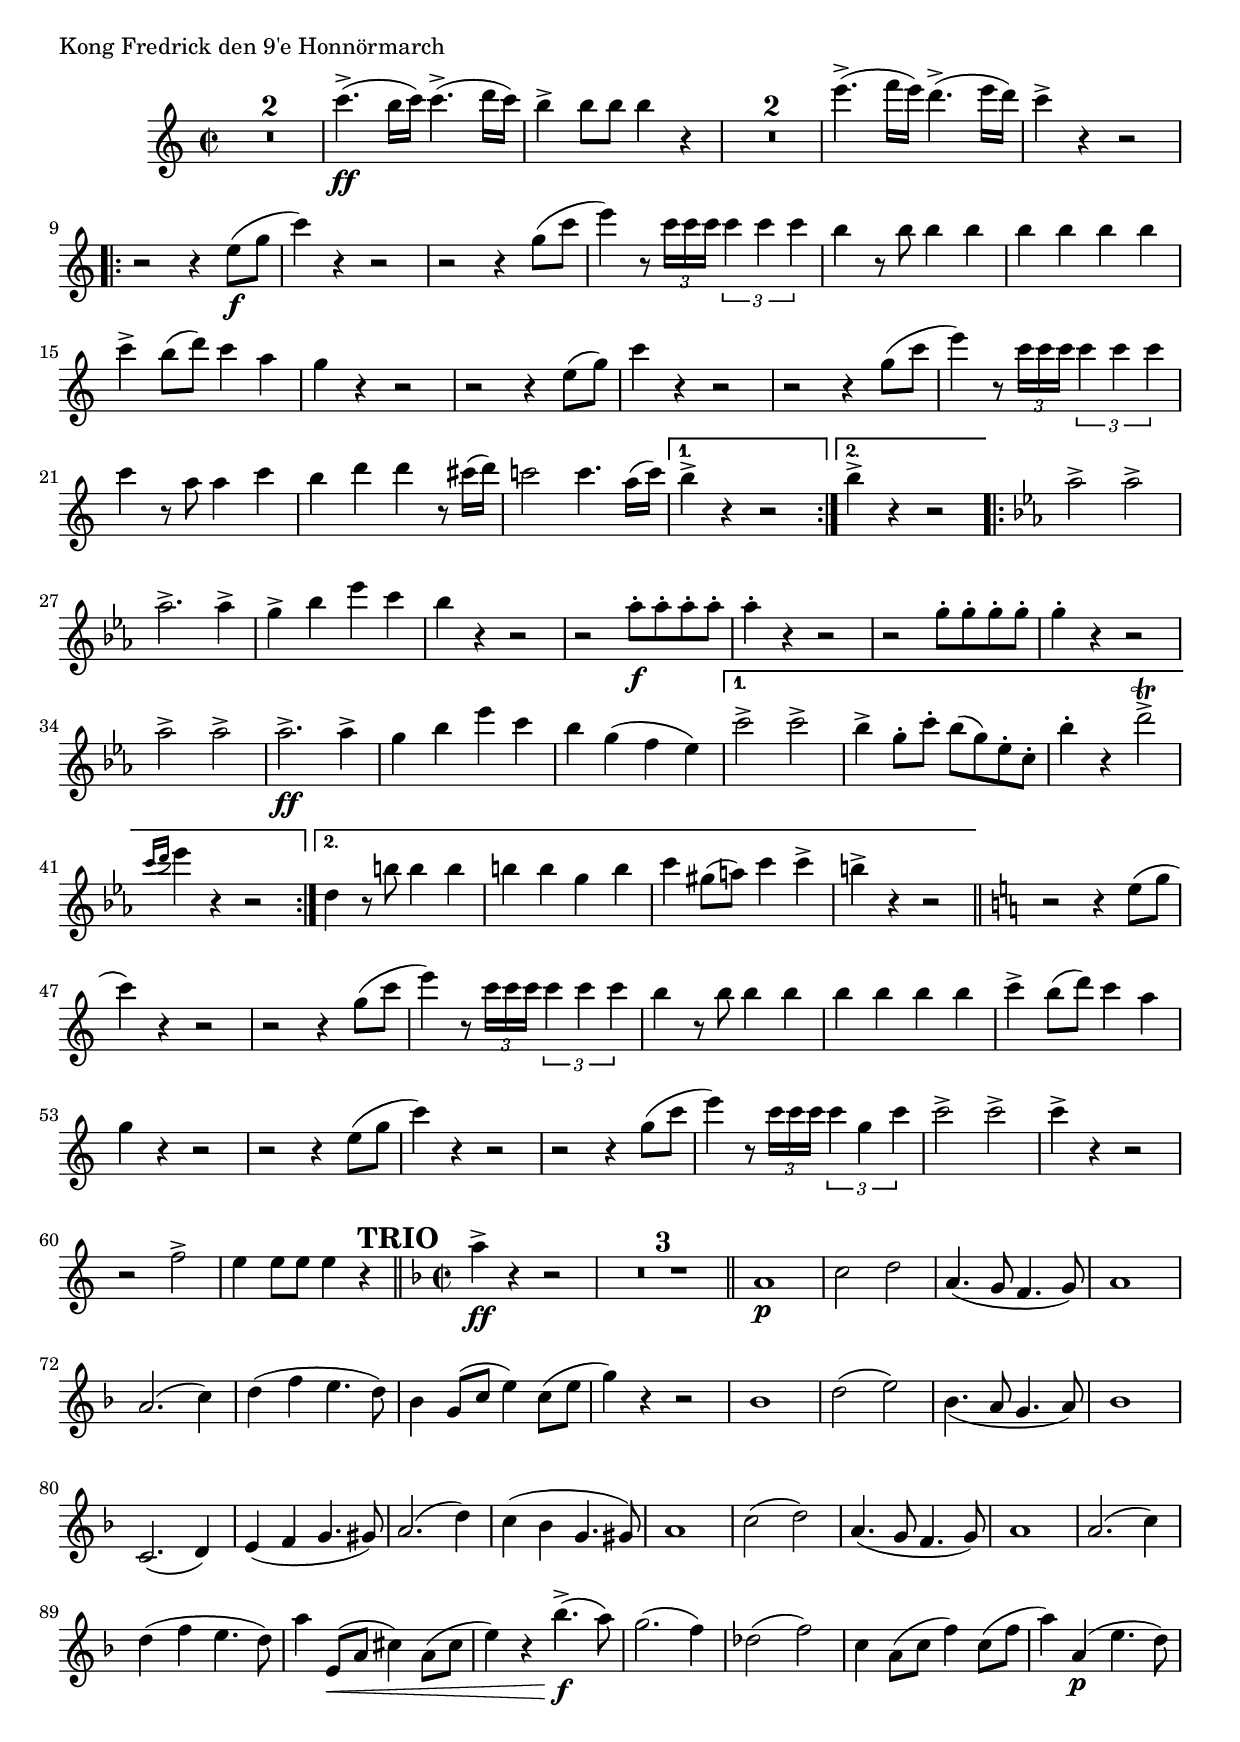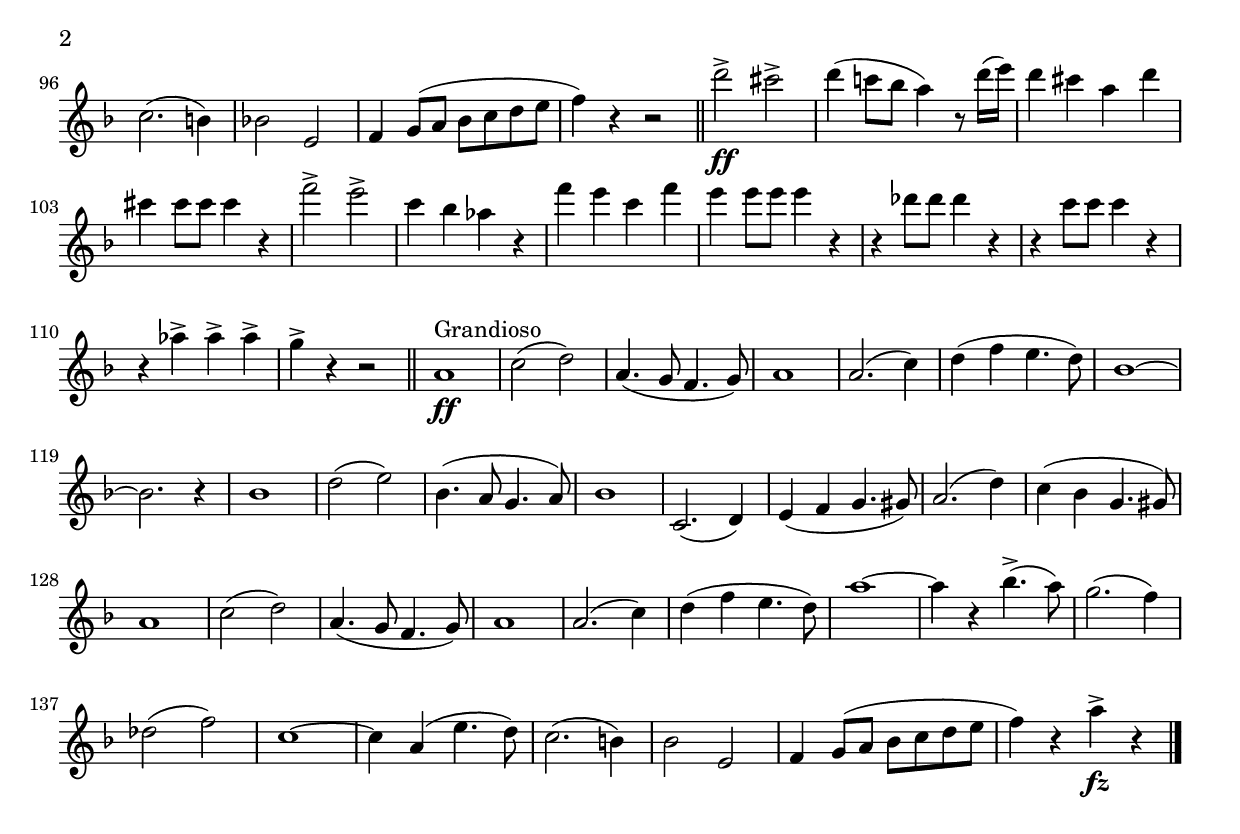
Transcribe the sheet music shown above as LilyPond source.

\version "2.18.0"
% When ready to include in collection:	1. Comment out top section with \Include file(s)
%					2. \midi section if present.
%Comment out from here
%{
\include "../../../Includes/Polis_format.ily"

%...to here
%}


  \score {

    % Svenska Polisens Marscher: 1. Kong Fredrick Honnormarch    
    \relative c'' { 
    	    \key c \major \time 2/2 
    	    \compressFullBarRests
    	    \set Score.markFormatter = #format-mark-box-letters
    	     
    	    R1*2           |c'4.->\ff (b16 c) c4.-> (d16 c) |b4->  b8 b b4 r   |
    	    R1*2  	   |e4.-> (f16 e) d4.-> (e16 d)     |c4->  r r2        |
    	    
   	    \repeat volta 2 {r r4 e,8\f (g  |c4) r r2       |r r4 g8 (c        |
    	    e4) r8 \times 2/3 {c16 c c } \times 2/3 {c4 c c }                  |
%            e4) r r r |
    	    b4 r8 b b4 b   |b b b b        |c-> b8 (d) c4 a |g r r2            |
    	    r r4 e8 (g)    |c4 r r2        |r r4 g8 (c      |
    	    e4) r8 \times 2/3 {c16 c c  } \times 2/3 {c4 c c  }                |
%            e4) r r r |
            c4 r8 a a4 c   |b  d d r8 cis16 (d)             |c!2 c4.  a16( c)  |
    } % end of repeat except alternate endings
    	   \alternative {        
    	   	{b4->  r r2| }
    	   	{b4->  r r2| }
    } %close alternatives
  
    \key es \major
    
    \repeat volta 2 {  
    	    aes2->  aes->   |aes2.->  aes4-> |g->  bes ees c  |bes r r2        |
    	    r aes8-.\f aes-.  aes-.  aes-.   |aes4-.  r r2    |
    	    r g8-.  g-.  g-.  g-. 	     |g4-.  r r2      |aes->  aes->    |
    	    aes2.->\ff  aes4->               |g bes ees c     |bes4 g( f ees)  |
    } % end of repeat except alternate endings
     	    \alternative{
    	    	{c'2-> c->  |bes4-> g8-.  c-.  bes  (g)  ees-.  c-.            |
    	    	bes'4-. r d2->\trill         |\acciaccatura {c16 d} ees4 r r2  |
    	    	}
    	    	{ d,4 r8 b' b4 b             |b b g b         |
    	    	c gis8 (a) c4 c->	     |b->  r r2 \bar "||"              |
    	    	}
    	    } %close alternatives
    	    
    \key c \major 
    r2 r4 e,8( g   |c4) r r2       |r r4 g8( c     |
    e4) r8 \tuplet 3/2{c16 c c  } \tuplet 3/2{c4 c c  }       |b4 r8 b b4 b    |
    b b b b        |
    c-> b8 (d) c4 a|g r r2         |r r4 e8( g     |c4) r r2  |r r4 g8( c      |
    e4) r8 \tuplet 3/2{c16 c c  } \tuplet 3/2{c4 g c  }       |c2->  c->       |
    c4->  r r2     |r f,->         |e4 e8 e e4 r  \bar "||"   |

    \key f \major 
    \time 2/2 
    \mark \markup {\bold  "TRIO"}
    a4-> \ff  r r2 |R1*3           |\bar "||"      |a, \p     |c2 d            |
    a4.( g8 f4. g8)|a1             |a2.( c4)       |d( f e4. d8)               |
    bes4 g8( c e4) c8( e           |g4) r r2       |bes,1     |d2( e)          |
    bes4._( a8 g4. a8)             |bes1           |c,2.( d4) |e( f g4. gis8)  |
    a2.( d4)       |
    c( bes g4. gis8)               |a1             |c2( d)    |a4.( g8 f4. g8) |
    a1             |a2.( c4)       |d( f e4. d8)   |a'4 e,8\< (a cis4) a8( cis |
    e4) r bes'4.-> ( \f a8)        |g2.( f4)       |des2( f)  |
    c4 a8( c f4) c8( f             |a4) a,( \p e'4. d8)       |c2.( b4)        |
    bes!2 e,       |
    f4 g8 (a bes c d e             |
    f4) r r2 \bar "||"             |
   
    d'2->  \ff cis->               |d4  (c!8 bes a4) r8 d16 (e)                |
    d4 cis a d     |cis cis8 cis cis4 r            |f2->  e-> |c4 bes aes r    |
    f' e c f       |e e8 e e4 r    |
    r des8 des des4 r              |r c8 c c4 r    |r aes->  aes->  aes->      |
    g4->  r r2 \bar "||"           | 

    a,1 \ff ^\markup {\upright  "Grandioso"}       |c2( d)    |a4.( g8 f4. g8) |
    a1             |a2.( c4)       |d( f e4. d8)   |bes1~     |bes2. r4        |
    bes1           |
    d2( e)         |
    bes4.( a8 g4. a8)              |   bes1        |c,2.( d4) |e( f g4. gis8)  |
    a2.( d4)       |c( bes g4. gis8)               | a1       |c2( d)          |
    a4.( g8 f4. g8)|a1             |      a2.( c4) |d( f e4. d8)               |
    a'1~           |a4 r bes4.-> ( a8)             |g2.( f4)  |des2( f)        |
    c1~            |c4 a( e'4. d8) |c2.( b4)       |bes2 e,   |
    f4 g8 (a bes c d e             |f4) r a->\fz r \bar "|."
%}   
    }%end relative
    \header {
    	    piece = \markup {\concat 
    	    {"Kong Fredrick den 9'e Honn" \char #246 "rmarch"}}
    	    composer = "Kai Neilsen"
    	}
  }%end score
